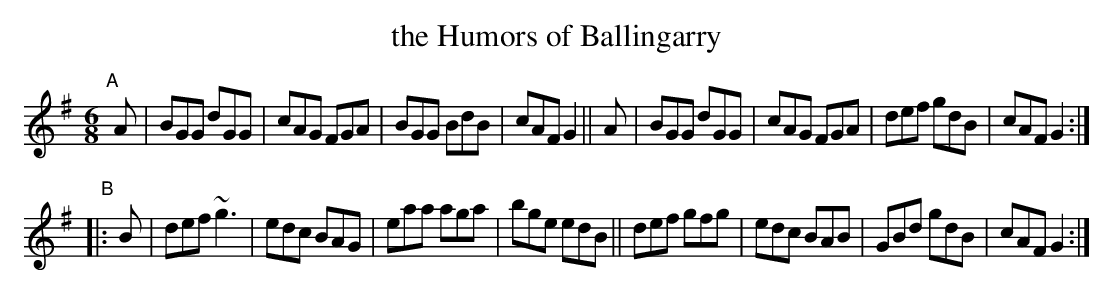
X:1
T: the Humors of Ballingarry
M: 6/8
L: 1/8
K: G
"^A"[|] A |\
BGG dGG | cAG FGA | BGG BdB | cAF G2 || A |\
BGG dGG | cAG FGA | def gdB | cAF G2 :|
"^B"|: B |\
def ~g3 | edc BAG | eaa aga | bge edB ||\
def gfg | edc BAB | GBd gdB | cAF G2 :|
